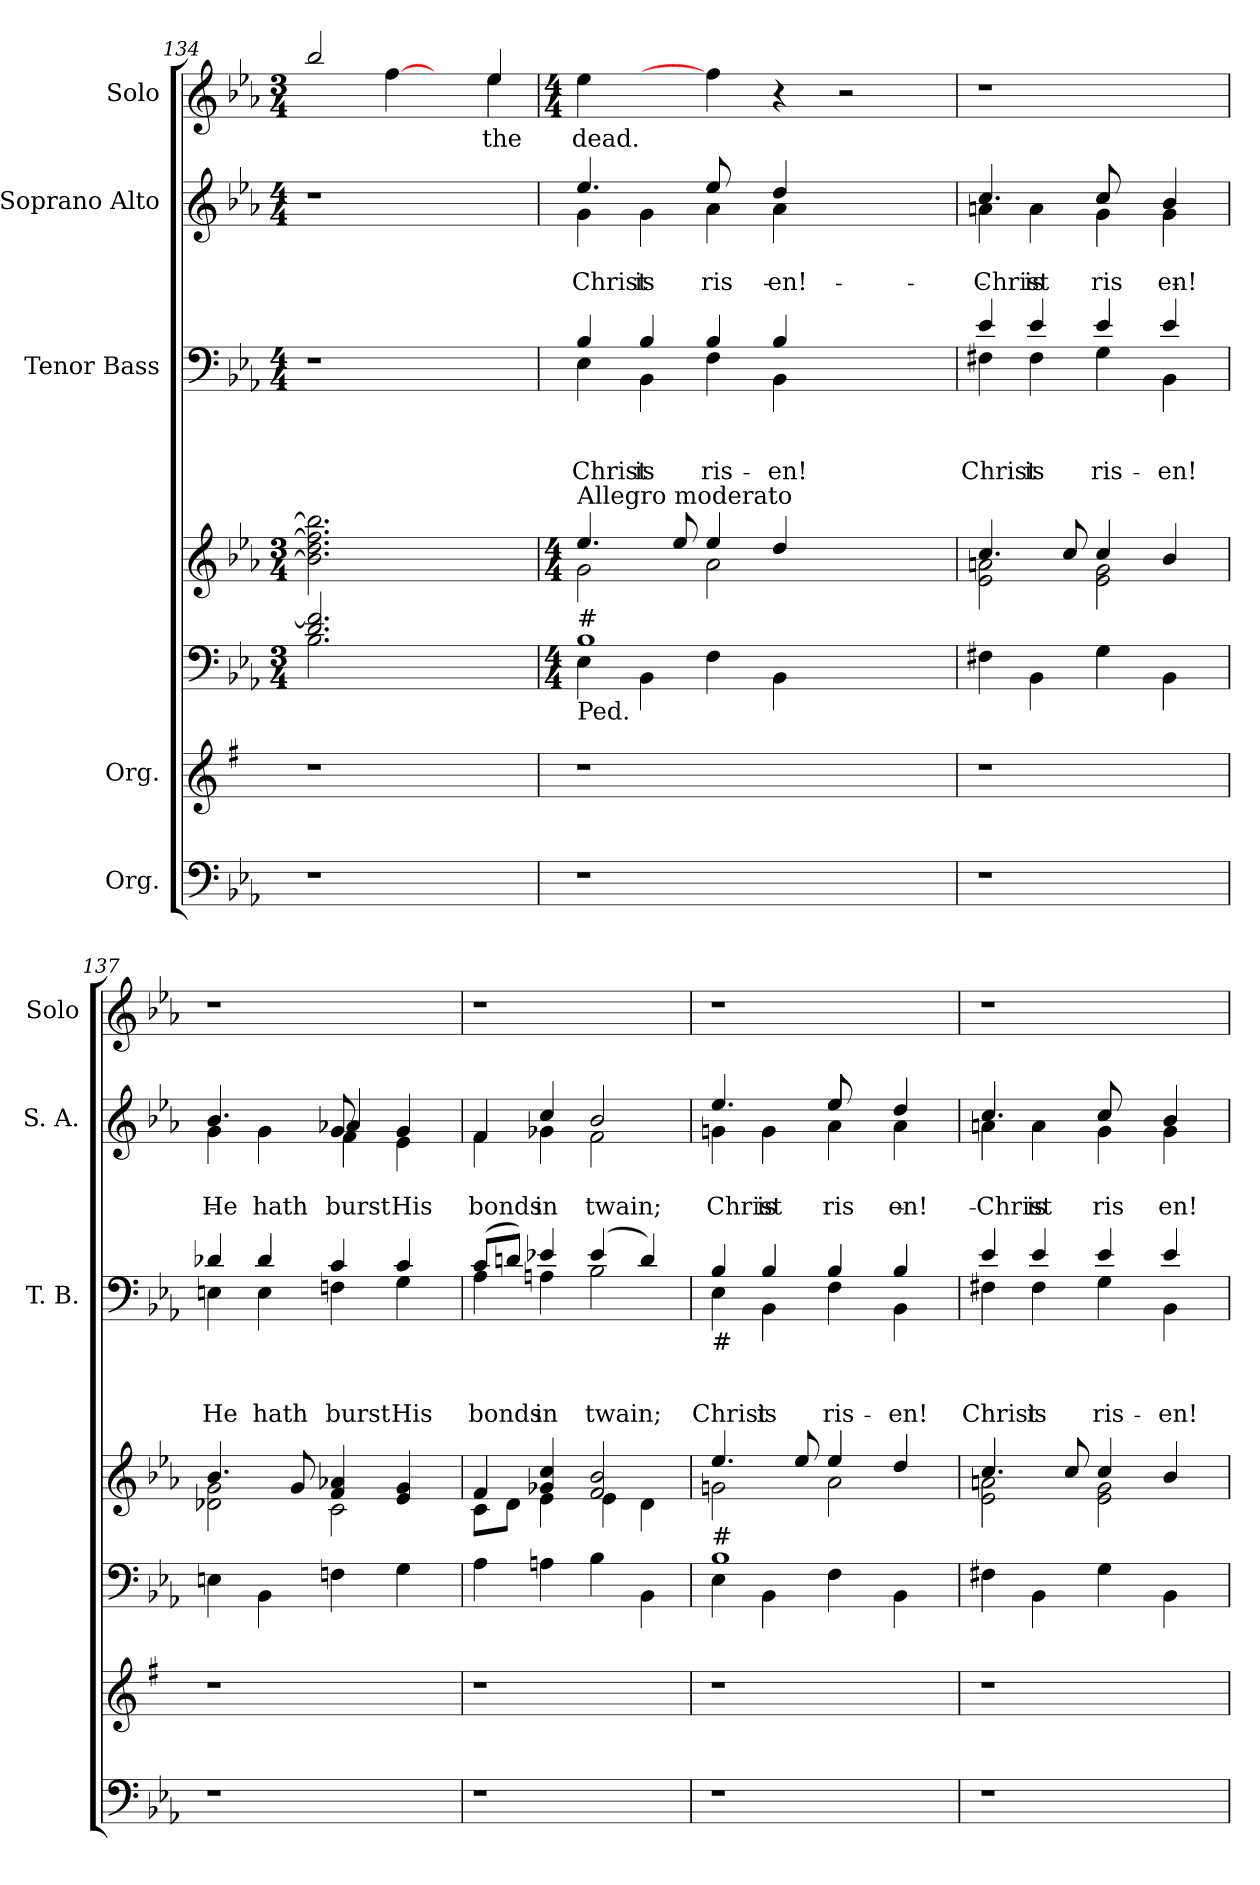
**kern	**kern	**kern	**kern	**kern	**text	**text	**text	**kern	**text	**text	**kern	**text
*part7	*part6	*part5	*part4	*part3	*part3	*part3	*part3	*part2	*part2	*part2	*part1	*part1
*staff7	*staff6	*staff5	*staff4	*staff3	*staff3	*staff3	*staff3	*staff2	*staff2	*staff2	*staff1	*staff1
*I"Org.	*I"Org.	*	*	*I"Tenor Bass	*	*	*	*I"Soprano Alto	*	*	*I"Solo	*
*	*	*	*	*I'T. B.	*	*	*	*I'S. A.	*	*	*I'Solo	*
*clefF4	*clefG2	*clefF4	*clefG2	*clefF4	*	*	*	*clefG2	*	*	*clefG2	*
*k[b-e-a-]	*k[f#]	*k[b-e-a-]	*k[b-e-a-]	*k[b-e-a-]	*	*	*	*k[b-e-a-]	*	*	*k[b-e-a-]	*
*E-:	*G:	*E-:	*E-:	*E-:	*	*	*	*E-:	*	*	*E-:	*
*	*	*M3/4	*M3/4	*M4/4	*	*	*	*M4/4	*	*	*M3/4	*
=134	=134	=134	=134	=134	=134	=134	=134	=134	=134	=134	=134	=134
*	*	*^	*	*	*	*	*	*	*	*	*^	*
1r	1r	2.d/ 2.f/]	2.B-\	2.b-\] 2.dd\ 2.ff\] 2.bb-\]	1r	.	.	.	1r	.	.	2bb-/	2ryy	.
.	.	.	.	.	.	.	.	.	.	.	.	4ryy	[4ff\	.
.	.	2ryy	2ryy	2ryy	.	.	.	.	.	.	.	4ryy	4ryy	.
!	!	!	!	!	!	!	!	!	!	!	!	!	!	!LO:LY:b
4ryy	4ryy	.	.	.	4ryy	.	.	.	4ryy	.	.	4ee-/	4ee-\	the
*	*	*	*	*	*	*	*	*	*	*	*	*v	*v	*
!!LO:PB:g=z
=135	=135	=135	=135	=135	=135	=135	=135	=135	=135	=135	=135	=135	=135
*	*	*M4/4	*	*M4/4	*	*	*	*	*	*	*	*M4/4	*
*	*	*	*	*^	*	*	*	*	*	*	*	*^	*
!	!	!	!	!	!	!	!	!	!	!LO:TX:a:t=#	!	!	!	!	!
!	!	!	!	!	!	!LO:TX:b:t=#	!	!	!	!	!	!	!	!	!
!	!	!	!	!LO:TX:a:t=Allegro moderato	!	!	!	!	!	!	!	!	!	!	!
!	!	!LO:TX:b:t=Ped.	!	!	!	!	!	!	!	!	!	!	!	!	!
!	!	!LO:TX:a:t=#	!	!	!	!	!	!	!	!	!	!	!	!	!
!	!	!	!	!	!	!	!	!	!LO:LY:a	!	!	!LO:LY:b	!	!	!LO:LY:b
*	*	*	*	*	*	*^	*	*	*	*^	*	*	*	*	*
*	*	*	*	*	*	*	*	*	*	*	*	*^	*	*	*	*	*
*	*	*	*	*	*	*	*	*	*	*	*	*	*^	*	*	*v	*v	*
1r	1r	1B-	4E-\	4.ee-/	2g\	4B-/	4E-\	.	.	Christ	4.ee-/	4g\	2ryy	2ryy	.	Christ	4ee-\	dead.
!	!	!	!	!	!	!	!	!	!	!LO:LY:a	!	!	!	!	!	!LO:LY:b	!	!
.	.	.	4BB-\	.	.	4B-/	4BB-\	.	.	is	.	4g\	.	.	.	is	4ryy	.
.	.	.	.	8ee-/	.	.	.	.	.	.	2ryy	.	.	.	.	.	.	.
!	!	!	!	!	!	!	!	!	!	!LO:LY:a	!	!	!	!	!	!LO:LY:b	!	!
.	.	.	4F\	4ee-/	2a-\	4B-/	4F\	.	.	ris-	.	8ee-/	4ee-/	4a-\	.	ris-	4ff\]	.
.	.	.	.	.	.	.	.	.	.	.	.	2ryy	.	.	.	.	.	.
!	!	!	!	!	!	!	!	!	!	!LO:LY:a	!	!	!	!	!	!LO:LY:b	!	!
.	.	.	4BB-\	4dd/	.	4B-/	4BB-\	.	.	-en!	.	.	4a-\	4dd/	.	-en!	4r	.
.	.	.	.	.	.	.	.	.	.	.	2ryy	.	.	.	.	.	.	.
2ryy	2ryy	2ryy	2ryy	2ryy	2ryy	2ryy	2ryy	.	.	.	.	.	2ryy	2ryy	.	.	2r	.
.	.	.	.	.	.	.	.	.	.	.	.	4.ryy	.	.	.	.	.	.
.	.	.	.	.	.	.	.	.	.	.	8ryy	.	.	.	.	.	.	.
*	*	*v	*v	*	*	*	*	*	*	*	*	*	*	*	*	*	*	*
=136	=136	=136	=136	=136	=136	=136	=136	=136	=136	=136	=136	=136	=136	=136	=136	=136	=136
!	!	!	!	!	!	!	!	!	!LO:LY:a	!	!	!	!	!	!LO:LY:b	!	!
1r	1r	4F#X\	4.cc/	2e-\ 2an\	4e-/	4F#X\	.	.	Christ	4.cc/	4an\	2ryy	2ryy	.	Christ	1r	.
!	!	!	!	!	!	!	!	!	!LO:LY:a	!	!	!	!	!	!LO:LY:b	!	!
.	.	4BB-\	.	.	4e-/	4F#\	.	.	is	.	4a\	.	.	.	is	.	.
.	.	.	8cc/	.	.	.	.	.	.	2ryy	.	.	.	.	.	.	.
!	!	!	!	!	!	!	!	!	!LO:LY:a	!	!	!	!	!	!LO:LY:b	!	!
.	.	4G\	4cc/	2e-\ 2g\	4e-/	4G\	.	.	ris-	.	8cc/	4cc/	4g\	.	ris-	.	.
.	.	.	.	.	.	.	.	.	.	.	4.ryy	.	.	.	.	.	.
!	!	!	!	!	!	!	!	!	!LO:LY:a	!	!	!	!	!	!LO:LY:b	!	!
.	.	4BB-\	4b-/	.	4e-/	4BB-\	.	.	-en!	.	.	4g\	4b-/	.	-en!	.	.
.	.	.	.	.	.	.	.	.	.	8ryy	.	.	.	.	.	.	.
=137	=137	=137	=137	=137	=137	=137	=137	=137	=137	=137	=137	=137	=137	=137	=137	=137	=137
!	!	!	!	!	!	!	!	!	!LO:LY:a	!	!	!	!	!	!LO:LY:b	!	!
1r	1r	4En\	4.b-/	2d-X\ 2g\	4d-X/	4En\	.	.	He	4.b-/	4g\	2ryy	2ryy	.	He	1r	.
!	!	!	!	!	!	!	!	!	!LO:LY:a	!	!	!	!	!	!LO:LY:b	!	!
.	.	4BB-\	.	.	4d-/	4E\	.	.	hath	.	4g\	.	.	.	hath	.	.
.	.	.	8g/	.	.	.	.	.	.	2ryy	.	.	.	.	.	.	.
!	!	!	!	!	!	!	!	!	!LO:LY:a	!	!	!	!	!	!LO:LY:b	!	!
.	.	4Fn\	4f/ 4a-X/	2c\	4c/	4Fn\	.	.	burst	.	8g/	4a-X/	4f\	.	burst	.	.
.	.	.	.	.	.	.	.	.	.	.	4.ryy	.	.	.	.	.	.
!	!	!	!	!	!	!	!	!	!LO:LY:a	!	!	!	!	!	!LO:LY:b	!	!
.	.	4G\	4e-/ 4g/	.	4c/	4G\	.	.	His	.	.	4e-\	4g/	.	His	.	.
.	.	.	.	.	.	.	.	.	.	8ryy	.	.	.	.	.	.	.
*	*	*	*	*	*	*	*	*	*	*v	*v	*v	*v	*	*	*	*
=138	=138	=138	=138	=138	=138	=138	=138	=138	=138	=138	=138	=138	=138	=138
!	!	!	!	!	!	!	!	!	!LO:LY:a	!	!	!LO:LY:b	!	!
*	*	*	*	*	*	*	*	*	*	*^	*	*	*	*
1r	1r	4A-\	4f/	8c\L	(>8c/L	4A-\	.	.	bonds	4f/	4f\	.	bonds	1r	.
.	.	.	.	8d\J	8dn/J)	.	.	.	.	.	.	.	.	.	.
!	!	!	!	!	!	!	!	!	!LO:LY:a	!	!	!	!LO:LY:b	!	!
.	.	4An\	4g-X/ 4cc/	4e-\	4e-X/	4An\	.	.	in	4cc/	4g-X\	.	in	.	.
!	!	!	!	!	!	!	!	!	!LO:LY:a	!	!	!	!LO:LY:b	!	!
.	.	4B-\	2f/ 2b-/	4e-\	(4e-/	2B-\	.	.	twain;	2b-/	2f\	.	twain;	.	.
.	.	4BB-\	.	4d\	4d/)	.	.	.	.	.	.	.	.	.	.
*	*	*	*	*	*	*	*	*	*	*v	*v	*	*	*	*
!!LO:LB:g=z
=139	=139	=139	=139	=139	=139	=139	=139	=139	=139	=139	=139	=139	=139	=139
*	*	*^	*	*	*	*	*	*	*	*	*	*	*	*
!	!	!	!	!	!	!	!	!	!	!	!LO:TX:a:t=#	!	!	!	!
!	!	!	!	!	!	!LO:TX:b:t=#	!	!	!	!	!	!	!	!	!
!	!	!LO:TX:a:t=#	!	!	!	!	!	!	!	!	!	!	!	!	!
!	!	!	!	!	!	!	!	!	!	!LO:LY:a	!	!	!LO:LY:b	!	!
*	*	*	*	*	*	*	*	*	*	*	*^	*	*	*	*
*	*	*	*	*	*	*	*	*	*	*	*	*^	*	*	*	*
*	*	*	*	*	*	*	*	*	*	*	*	*	*^	*	*	*	*
1r	1r	1B-	4E-\	4.ee-/	2gn\	4B-/	4E-\	.	.	Christ	4.ee-/	4gn\	2ryy	2ryy	.	Christ	1r	.
!	!	!	!	!	!	!	!	!	!	!LO:LY:a	!	!	!	!	!	!LO:LY:b	!	!
.	.	.	4BB-\	.	.	4B-/	4BB-\	.	.	is	.	4g\	.	.	.	is	.	.
.	.	.	.	8ee-/	.	.	.	.	.	.	2ryy	.	.	.	.	.	.	.
!	!	!	!	!	!	!	!	!	!	!LO:LY:a	!	!	!	!	!	!LO:LY:b	!	!
.	.	.	4F\	4ee-/	2a-\	4B-/	4F\	.	.	ris-	.	8ee-/	4ee-/	4a-\	.	ris-	.	.
.	.	.	.	.	.	.	.	.	.	.	.	4.ryy	.	.	.	.	.	.
!	!	!	!	!	!	!	!	!	!	!LO:LY:a	!	!	!	!	!	!LO:LY:b	!	!
.	.	.	4BB-\	4dd/	.	4B-/	4BB-\	.	.	-en!	.	.	4a-\	4dd/	.	-en!	.	.
.	.	.	.	.	.	.	.	.	.	.	8ryy	.	.	.	.	.	.	.
*	*	*v	*v	*	*	*	*	*	*	*	*	*	*	*	*	*	*	*
=140	=140	=140	=140	=140	=140	=140	=140	=140	=140	=140	=140	=140	=140	=140	=140	=140	=140
!	!	!	!	!	!	!	!	!	!LO:LY:a	!	!	!	!	!	!LO:LY:b	!	!
1r	1r	4F#X\	4.cc/	2e-\ 2an\	4e-/	4F#X\	.	.	Christ	4.cc/	4an\	2ryy	2ryy	.	Christ	1r	.
!	!	!	!	!	!	!	!	!	!LO:LY:a	!	!	!	!	!	!LO:LY:b	!	!
.	.	4BB-\	.	.	4e-/	4F#\	.	.	is	.	4a\	.	.	.	is	.	.
.	.	.	8cc/	.	.	.	.	.	.	2ryy	.	.	.	.	.	.	.
!	!	!	!	!	!	!	!	!	!LO:LY:a	!	!	!	!	!	!LO:LY:b	!	!
.	.	4G\	4cc/	2e-\ 2g\	4e-/	4G\	.	.	ris-	.	8cc/	4cc/	4g\	.	ris-	.	.
.	.	.	.	.	.	.	.	.	.	.	4.ryy	.	.	.	.	.	.
!	!	!	!	!	!	!	!	!	!LO:LY:a	!	!	!	!	!	!LO:LY:b	!	!
.	.	4BB-\	4b-/	.	4e-/	4BB-\	.	.	-en!	.	.	4g\	4b-/	.	-en!	.	.
.	.	.	.	.	.	.	.	.	.	8ryy	.	.	.	.	.	.	.
*	*	*	*v	*v	*	*	*	*	*	*v	*v	*v	*v	*	*	*	*
*	*	*	*	*v	*v	*	*	*	*	*	*	*	*
=	=	=	=	=	=	=	=	=	=	=	=	=
*-	*-	*-	*-	*-	*-	*-	*-	*-	*-	*-	*-	*-
